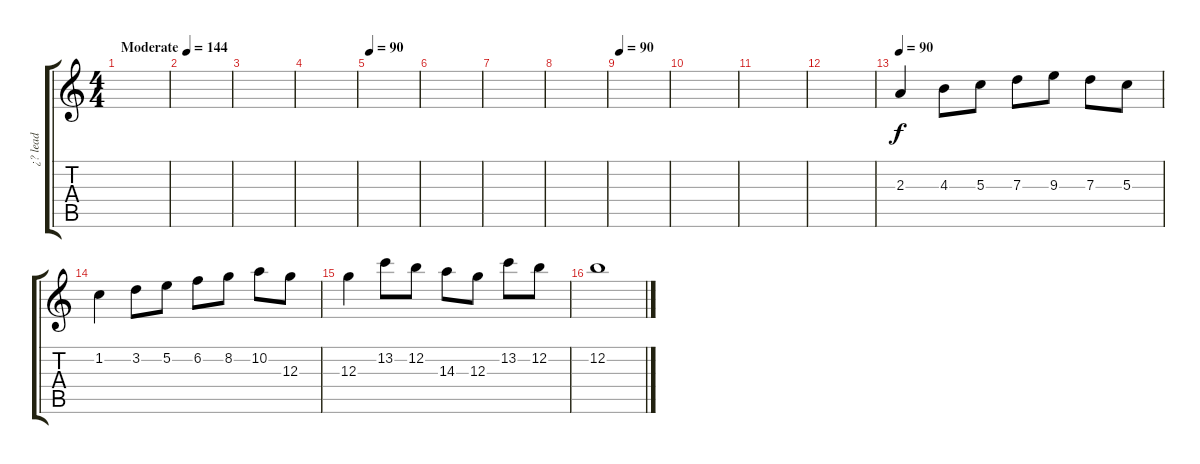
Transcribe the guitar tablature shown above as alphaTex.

\track ("¿? lead" "¿? lead") {instrument distortionguitar}
\staff {score tabs}
\tuning (E4 B3 G3 D3 A2 E2) {hide}
\ts (4 4)
\tempo (144 "Moderate")
\tempo 90
\tempo (144 "Moderate")
\clef g2
\ks c
|
|
|
|
\tempo 90
|
|
|
|
\tempo 90
|
|
|
|
\tempo 90
2.3.4 4.3.8 5.3.8 7.3.8 9.3.8 7.3.8 5.3.8 |
1.2.4 3.2.8 5.2.8 6.2.8 8.2.8 10.2.8 12.3.8 |
12.3.4 13.2.8 12.2.8 14.3.8 12.3.8 13.2.8 12.2.8 |
12.2.1
